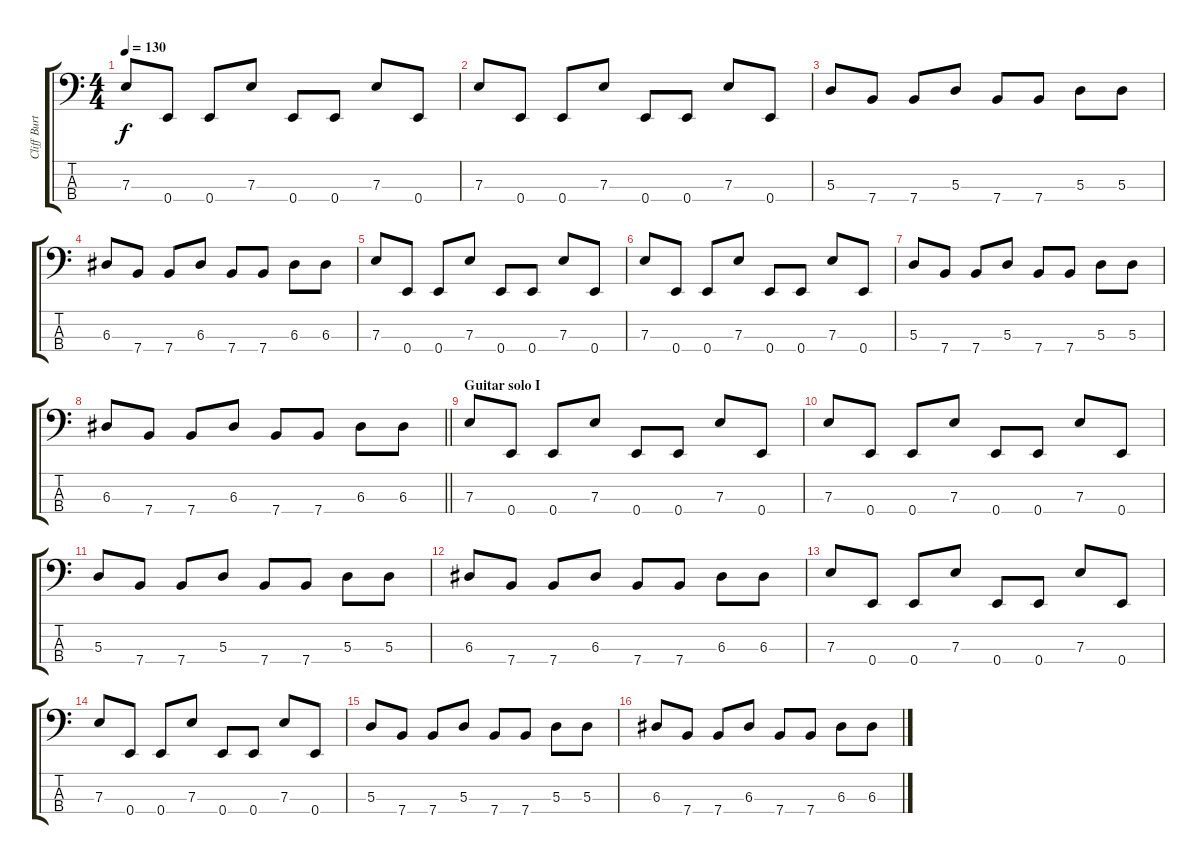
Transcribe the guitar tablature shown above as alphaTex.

\track ("Cliff Burton (Bass)" "Cliff Burt") {instrument electricbassfinger}
\staff {score tabs}
\tuning (G2 D2 A1 E1) {hide}
\ts (4 4)
\tempo 130
\clef f4
\ks c
7.3.8{dy f} 0.4.8 0.4.8 7.3.8 0.4.8 0.4.8 7.3.8 0.4.8 |
7.3.8 0.4.8 0.4.8 7.3.8 0.4.8 0.4.8 7.3.8 0.4.8 |
5.3.8 7.4.8 7.4.8 5.3.8 7.4.8 7.4.8 5.3.8 5.3.8 |
6.3.8 7.4.8 7.4.8 6.3.8 7.4.8 7.4.8 6.3.8 6.3.8 |
7.3.8 0.4.8 0.4.8 7.3.8 0.4.8 0.4.8 7.3.8 0.4.8 |
7.3.8 0.4.8 0.4.8 7.3.8 0.4.8 0.4.8 7.3.8 0.4.8 |
5.3.8 7.4.8 7.4.8 5.3.8 7.4.8 7.4.8 5.3.8 5.3.8 |
\barLineRight lightlight
6.3.8 7.4.8 7.4.8 6.3.8 7.4.8 7.4.8 6.3.8 6.3.8 |
\section ("" "Guitar solo I")
7.3.8 0.4.8 0.4.8 7.3.8 0.4.8 0.4.8 7.3.8 0.4.8 |
7.3.8 0.4.8 0.4.8 7.3.8 0.4.8 0.4.8 7.3.8 0.4.8 |
5.3.8 7.4.8 7.4.8 5.3.8 7.4.8 7.4.8 5.3.8 5.3.8 |
6.3.8 7.4.8 7.4.8 6.3.8 7.4.8 7.4.8 6.3.8 6.3.8 |
7.3.8 0.4.8 0.4.8 7.3.8 0.4.8 0.4.8 7.3.8 0.4.8 |
7.3.8 0.4.8 0.4.8 7.3.8 0.4.8 0.4.8 7.3.8 0.4.8 |
5.3.8 7.4.8 7.4.8 5.3.8 7.4.8 7.4.8 5.3.8 5.3.8 |
6.3.8 7.4.8 7.4.8 6.3.8 7.4.8 7.4.8 6.3.8 6.3.8
